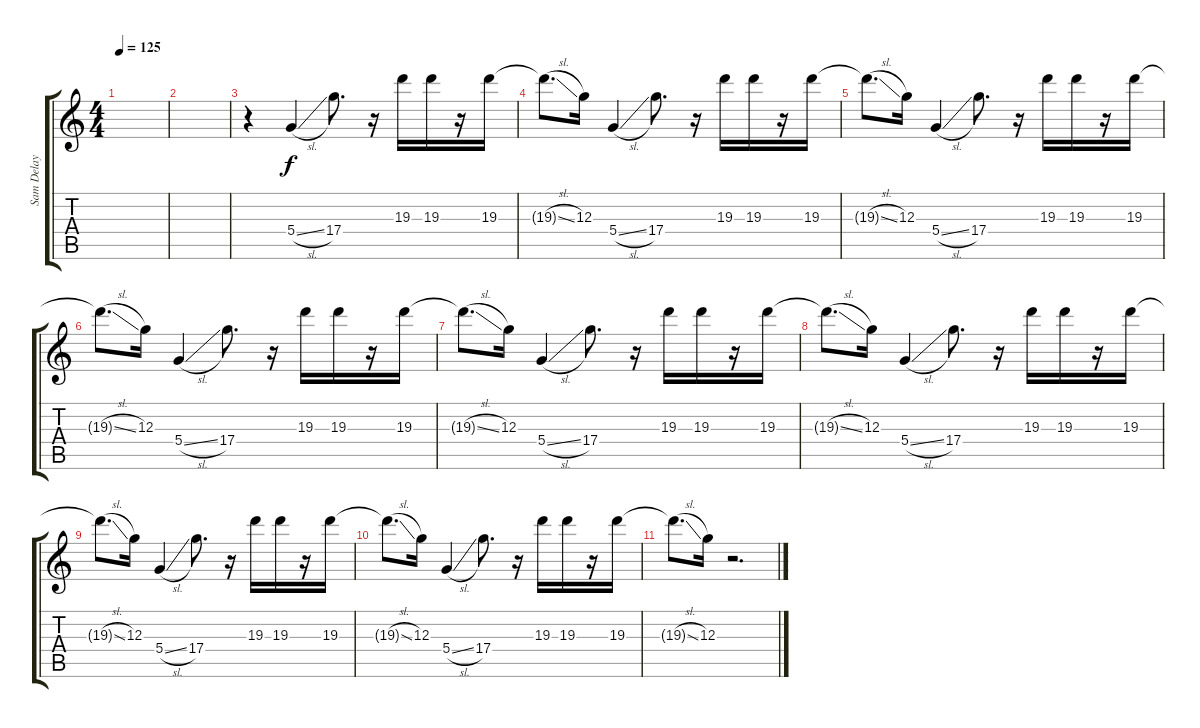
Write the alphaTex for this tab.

\track ("Sam Delay" "Sam Delay") {instrument overdrivenguitar}
\staff {score tabs}
\tuning (E4 B3 G3 D3 A2 E2) {hide}
\ts (4 4)
\tempo 125
\clef g2
\ks c
|
|
r.4 5.4{sl}.4 17.4.8{d} r.16 19.3.16 19.3.16 r.16 19.3.16 |
19.3{sl t}.8{d} 12.3.16 5.4{sl}.4 17.4.8{d} r.16 19.3.16 19.3.16 r.16 19.3.16 |
19.3{sl t}.8{d} 12.3.16 5.4{sl}.4 17.4.8{d} r.16 19.3.16 19.3.16 r.16 19.3.16 |
19.3{sl t}.8{d} 12.3.16 5.4{sl}.4 17.4.8{d} r.16 19.3.16 19.3.16 r.16 19.3.16 |
19.3{sl t}.8{d} 12.3.16 5.4{sl}.4 17.4.8{d} r.16 19.3.16 19.3.16 r.16 19.3.16 |
19.3{sl t}.8{d} 12.3.16 5.4{sl}.4 17.4.8{d} r.16 19.3.16 19.3.16 r.16 19.3.16 |
19.3{sl t}.8{d} 12.3.16 5.4{sl}.4 17.4.8{d} r.16 19.3.16 19.3.16 r.16 19.3.16 |
19.3{sl t}.8{d} 12.3.16 5.4{sl}.4 17.4.8{d} r.16 19.3.16 19.3.16 r.16 19.3.16 |
19.3{sl t}.8{d} 12.3.16 r.2{d}
